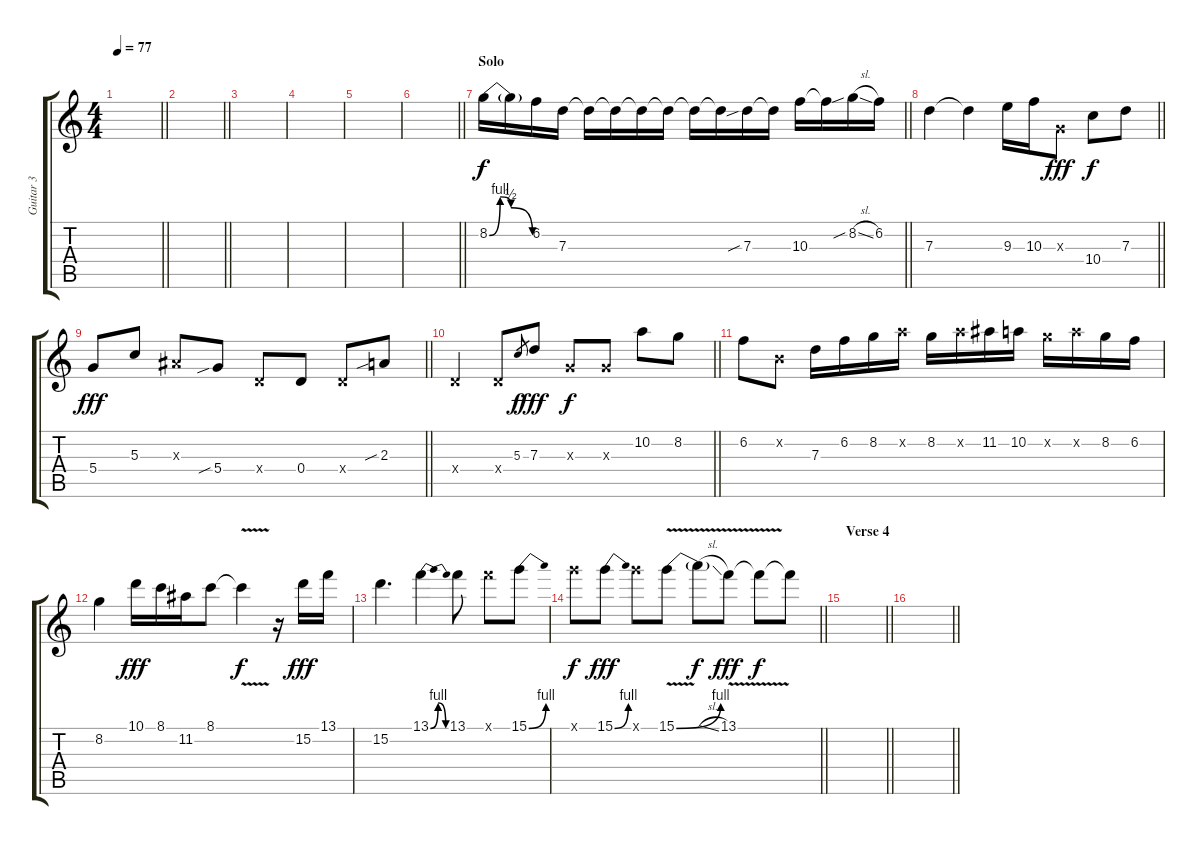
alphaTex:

\track ("Guitar 3 " "Guitar 3 ") {instrument electricguitarclean}
\staff {score tabs}
\tuning (E4 B3 G3 D3 A2 E2) {hide}
\ts (4 4)
\tempo 77
\clef g2
\barLineRight lightlight
\ks c
|
\barLineRight lightlight
|
|
|
|
\barLineRight lightlight
|
\section ("" "Solo")
\barLineRight lightlight
8.2{be (custom 0 0 15 4 30 2 60 0)}.16{dy f} 8.2{t}.16 6.2.16 7.3.16 7.3{t}.16 7.3{t}.16 7.3{t}.16 7.3{t}.16 7.3{t}.16 7.3{t}.16 7.3{sib}.16 7.3{t}.16 10.3.16 10.3{t}.16 8.2{sib sl}.16 6.2.16 |
\barLineRight lightlight
7.3.4 7.3{t}.4 9.3.16 10.3.16 0.3{x}.8{dy fff} 10.4.8{dy f} 7.3.8 |
\barLineRight lightlight
5.4.8{dy fff} 5.3.8 3.3{x}.8 5.4{sib}.8 0.4{x}.8 0.4.8 0.4{x}.8 2.3{sib}.8 |
\barLineRight lightlight
0.4{x}.4 0.4{x}.8 5.3.8{gr dy f} 7.3.8{dy fff} 0.3{x}.8{dy f} 0.3{x}.8 10.2.8 8.2.8 |
6.2.8 0.2{x}.8 7.3.16 6.2.16 8.2.16 10.2{x}.16 8.2.16 10.2{x}.16 11.2.16 10.2.16 8.2{x}.16 10.2{x}.16 8.2.16 6.2.16 |
8.2.4 10.1.16{dy fff} 8.1.16 11.2.16 8.1.8 8.1{v t}.4{dy f} r.16 15.2.16{dy fff} 13.1.16 |
15.2.4{d} 13.1{be (bendrelease 0 0 15 4 15 4 60 0)}.4 13.1.8 13.1{x}.8 15.1{be (bend 0 0 60 4)}.8 |
\barLineRight lightlight
15.1{x}.8{dy f} 15.1{be (bend 0 0 60 4)}.8{dy fff} 15.1{x}.8 15.1{be (bend 0 0 60 4) v}.8 15.1{sl t}.8{dy f} 13.1{v}.8{dy fff} 13.1{t}.8{dy f} 13.1{t}.8 |
\section ("" "Verse 4 ")
\barLineRight lightlight
|
\barLineRight lightlight
